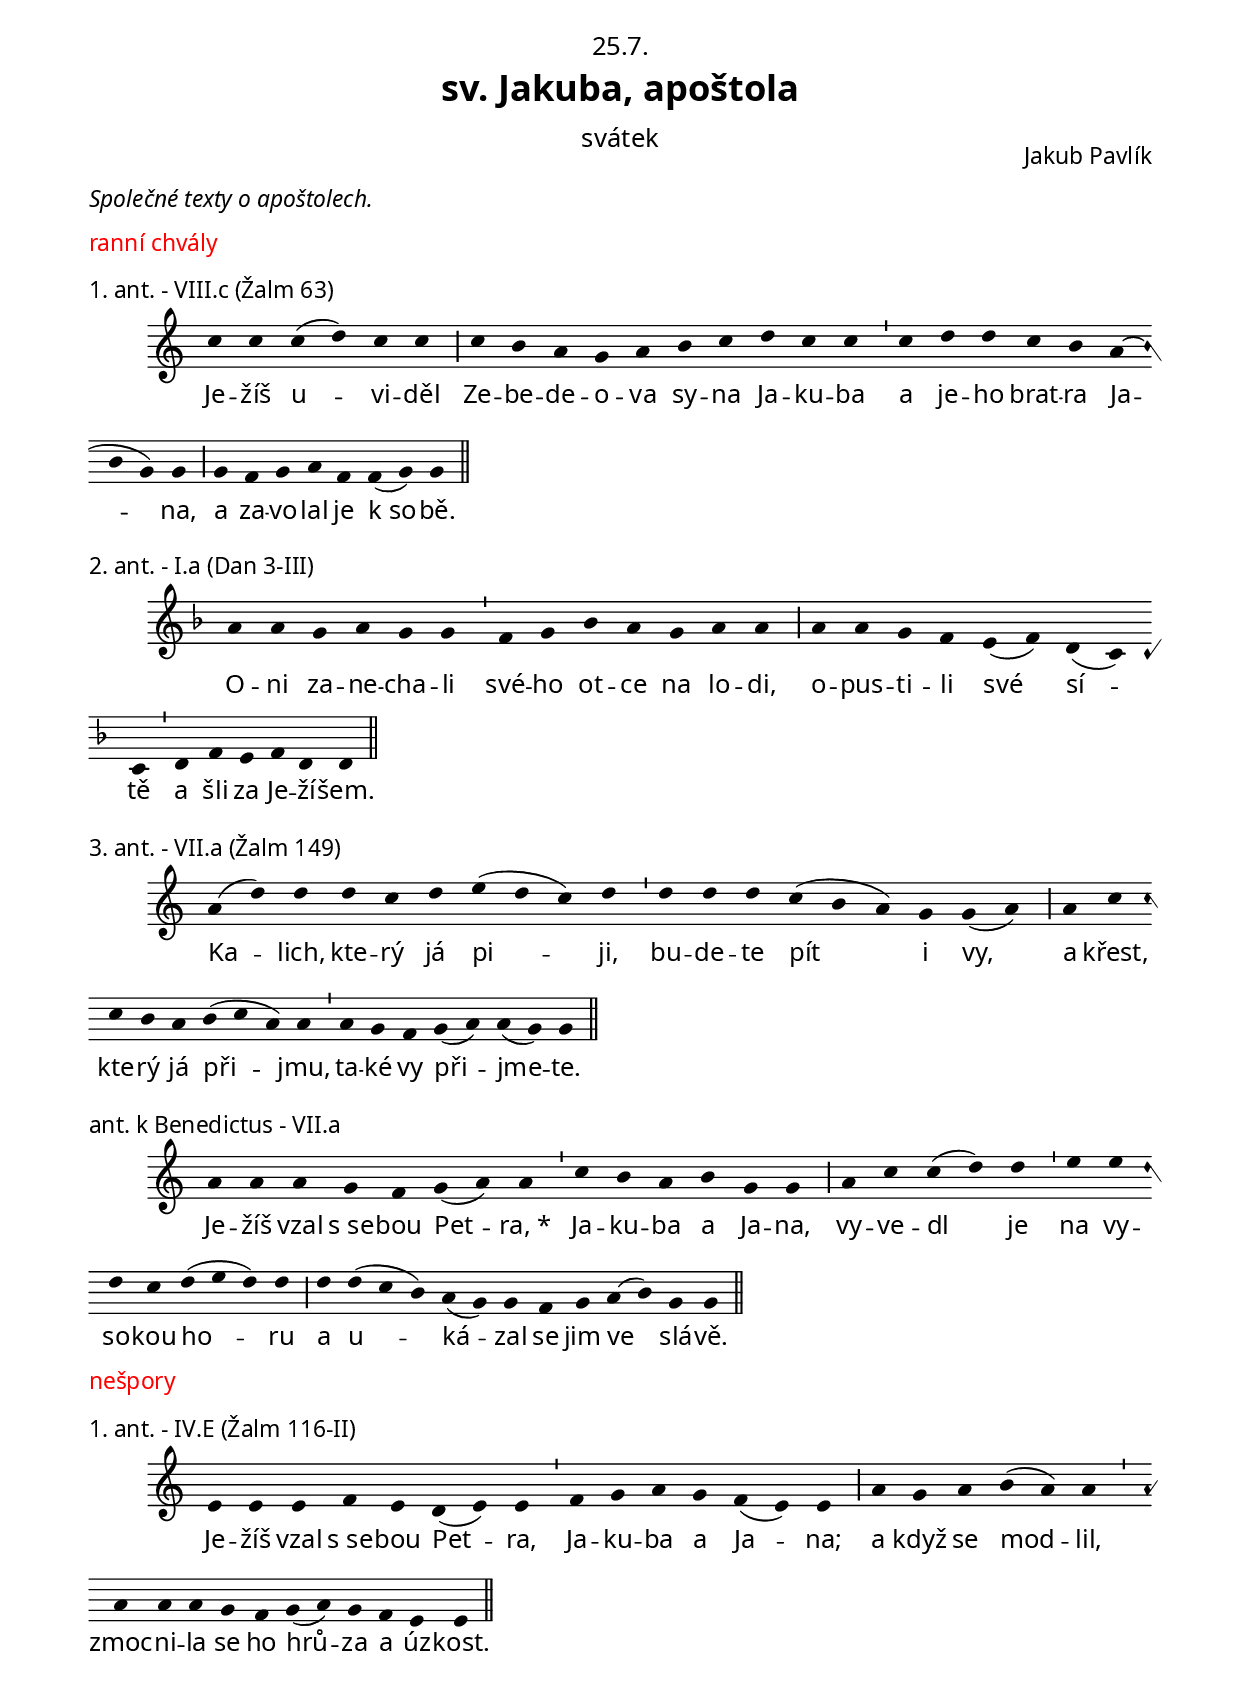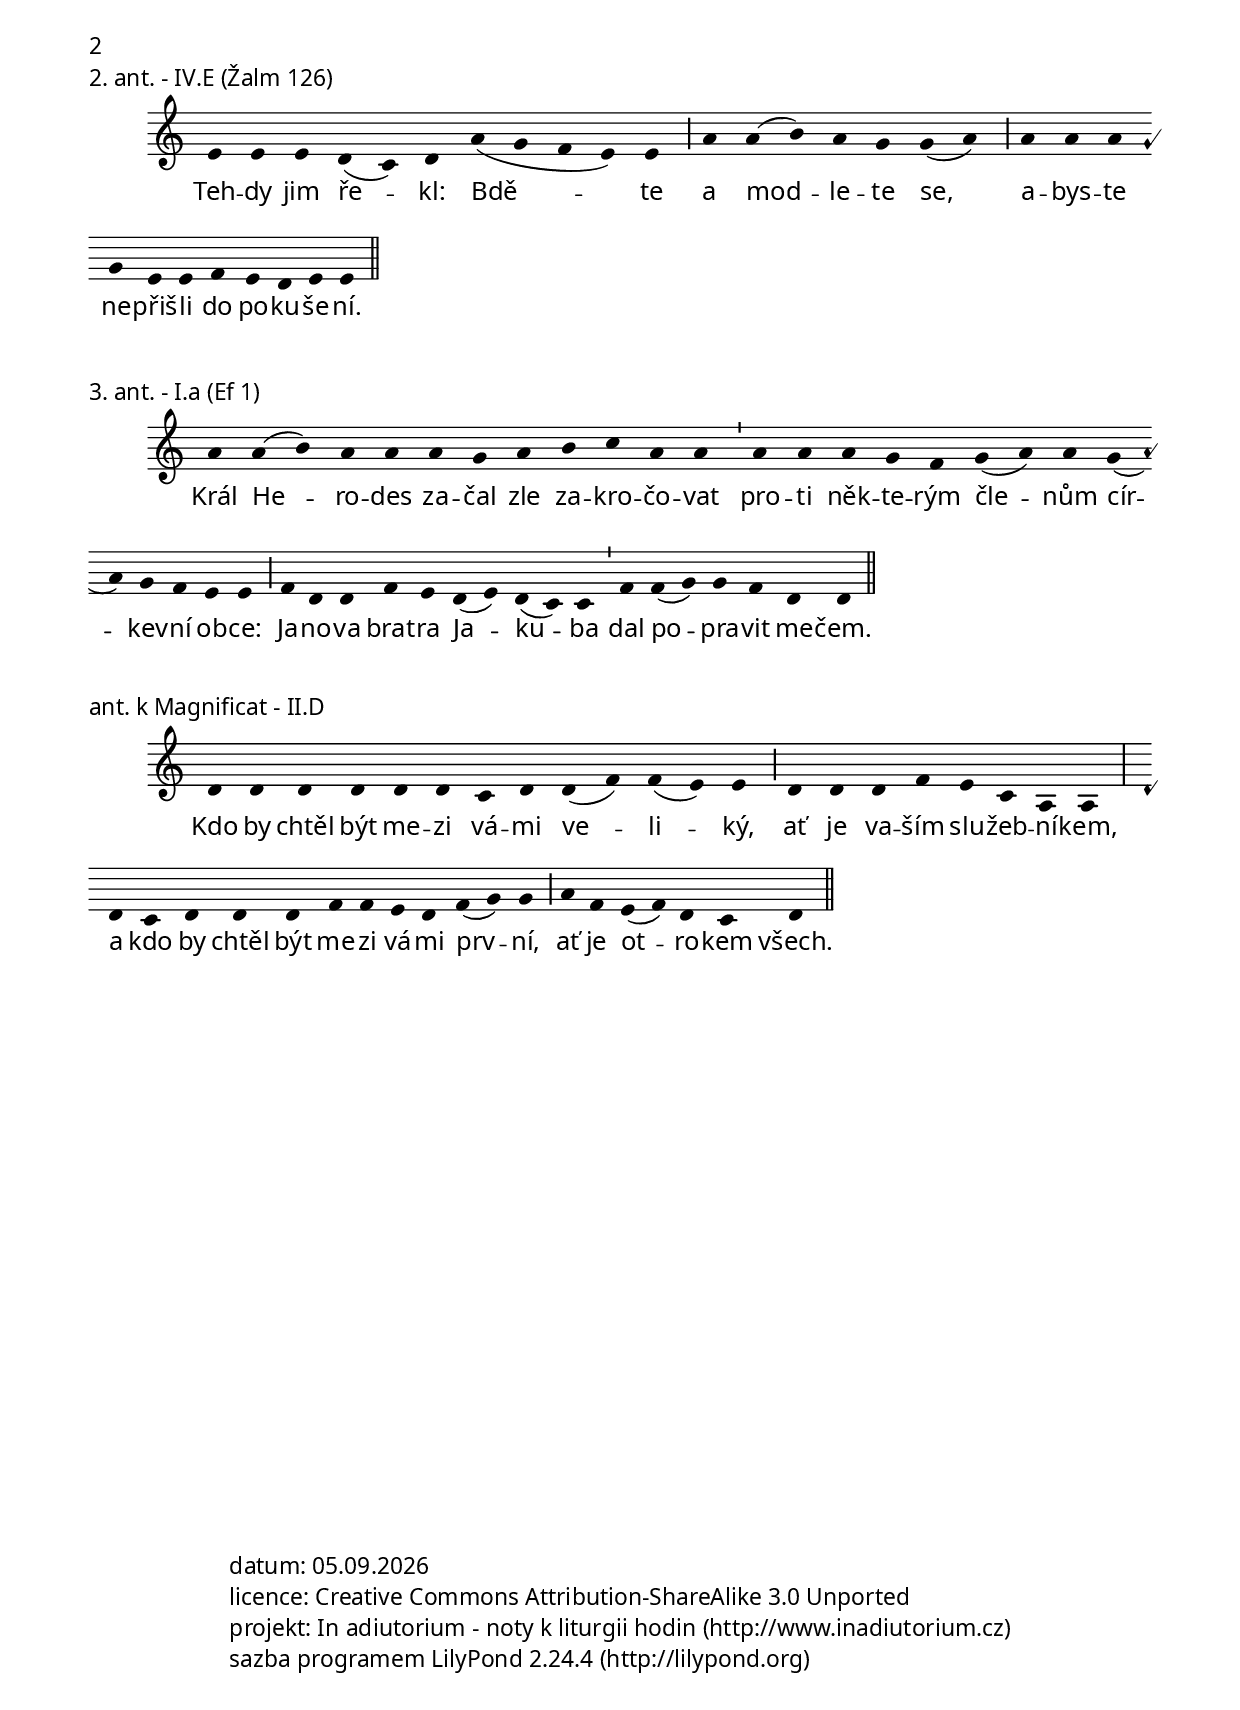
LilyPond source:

\version "2.15.40"

\include "../spolecne.ly"
\include "../dilyresponsorii.ly"

\header {
  title = \markup\titleSvatek
            "sv. Jakuba, apoštola"
            svátek
            25.7.
  composer = "Jakub Pavlík"
}

\markup\communia #'(#:apostol)

\markup {\nadpisHodinka {"ranní chvály"}}

\score {
  \relative c'' {
    \choralniRezim
    c4 c c( d) c c \barMaior
    c b a g a b c d c c \barMin
    c d d c b a( b g) g \barMaior
    g f g a f f( g) g \barFinalis
  }
  \addlyrics {
    Je -- žíš u -- vi -- děl
    Ze -- be -- de -- o -- va sy -- na Ja -- ku -- ba
    a je -- ho brat -- ra Ja -- na,
    a za -- vo -- lal je k_so -- bě.
  }
  \header {
    quid = "1. ant."
    modus = "VIII"
    differentia = "c"
    psalmus = "Žalm 63"
    id = "rch-a1"
    piece = \markup {\sestavTitulek}
  }
}

\score {
  \relative c'' {
    \choralniRezim
    \key f \major
    a4 a g a g g \barMin
    f g bes a g a a \barMaior
    a a g f e( f) d( c) c \barMin
    d f e f d d \barFinalis
  }
  \addlyrics {
    O -- ni za -- ne -- cha -- li
    své -- ho ot -- ce na lo -- di,
    o -- pus -- ti -- li své sí -- tě
    a šli za Je -- ží -- šem.
  }
  \header {
    quid = "2. ant."
    modus = "I"
    differentia = "a"
    psalmus = "Dan 3-III"
    fial = "commune/commune_apostol.ly#1ne-a2?cast=3-4"
    id = "rch-a2"
    piece = \markup {\sestavTitulek}
  }
}

\score {
  \relative c'' {
    \choralniRezim
    a4( d) d d c d e( d c) d \barMin d d d c( b a) g g( a) \barMaior
    a c c b a b( c a) a \barMin a g f g( a) a( g) g \barFinalis
  }
  \addlyrics {
    Ka -- lich, kte -- rý já pi -- ji, bu -- de -- te pít i vy,
    a křest, kte -- rý já při -- jmu, ta -- ké vy při -- jme -- te.
  }
  \header {
    quid = "3. ant."
    modus = "VII"
    differentia = "a"
    psalmus = "Žalm 149"
    id = "rch-a3"
    piece = \markup {\sestavTitulek}
  }
}

\score {
  \relative c'' {
    \choralniRezim
    a4 a a g f g( a) a \barMin c b a b g g \barMaior
    a c c( d) d \barMin e e d c d( e d) d \barMaior
    d d( c b) a( g) g f g a( b) g g \barFinalis
  }
  \addlyrics {
    Je -- žíš vzal s_se -- bou Pet -- ra,_* Ja -- ku -- ba a Ja -- na,
    vy -- ve -- dl je na vy -- so -- kou ho -- ru
    a u -- ká -- zal se jim ve slá -- vě.
  }
  \header {
    quid = "ant. k Benedictus"
    modus = "VII"
    differentia = "a"
    psalmus = ""
    id = "rch-aben"
    fons = "6.8. Proměnění Páně, 2. nešp., 1. ant."
    fial = "sanktoral/0806promenenipane.ly#2ne-a1"
    piece = \markup {\sestavTitulekBezZalmu}
  }
}

\markup {\nadpisHodinka {"nešpory"}}

\score {
  \relative c' {
    \choralniRezim
    e4 e e f e d( e) e \barMin
    f g a g f( e) e \barMaior
    a g a b( a) a \barMin
    a a a g f g( a) g f e e \barFinalis
  }
  \addlyrics {
    Je -- žíš vzal s_se -- bou Pet -- ra,
    Ja -- ku -- ba a Ja -- na;
    a když se mod -- lil,
    zmoc -- ni -- la se ho hrů -- za a úz -- kost.
  }
  \header {
    quid = "1. ant."
    modus = "IV"
    differentia = "E"
    psalmus = "Žalm 116-II"
    id = "ne-a1"
    piece = \markup {\sestavTitulek}
  }
}

\score {
  \relative c' {
    \choralniRezim
    e4 e e d( c) d a'( g f e) e \barMaior
    a a( b) a g g( a) \barMaior
    a a a g e e f e d e e \barFinalis
  }
  \addlyrics {
    Teh -- dy jim ře -- kl: Bdě -- te
    a mod -- le -- te se,
    a -- bys -- te ne -- přiš -- li do po -- ku -- še -- ní.
  }
  \header {
    quid = "2. ant."
    modus = "IV"
    differentia = "E"
    psalmus = "Žalm 126"
    placet = "poměrně divoká; frázování není úplně nejšťastnější"
    id = "ne-a2"
    piece = \markup {\sestavTitulek}
  }
}

\score {
  \relative c'' {
    \choralniRezim
    a4 a( b) a a a g a b c a a \barMin
    a a a g f g( a) a g( a) g f e e \barMaior
    f d d f e d( e) d( c) c \barMin
    f f( g) g f d d \barFinalis
  }
  \addlyrics {
    Král He -- ro -- des za -- čal zle za -- kro -- čo -- vat
    pro -- ti něk -- te -- rým čle -- nům cír -- kev -- ní ob -- ce:
    Ja -- no -- va brat -- ra Ja -- ku -- ba
    dal po -- pra -- vit me -- čem.
  }
  \header {
    quid = "3. ant."
    modus = "I"
    differentia = "a"
    psalmus = "Ef 1"
    id = "ne-a3"
    piece = \markup {\sestavTitulek}
  }
}

\score {
  \relative c' {
    \choralniRezim
    d4 d d d d d c d d( f) f( e) e \barMaior
    d d d f e c a a \barMax
    d c d d d f f e d f( g) g \barMaior
    a f e( f) d c d \barFinalis
  }
  \addlyrics {
    Kdo by chtěl být me -- zi vá -- mi ve -- li -- ký,
    ať je va -- ším slu -- žeb -- ní -- kem,
    a kdo by chtěl být me -- zi vá -- mi prv -- ní,
    ať je ot -- ro -- kem všech.
  }
  \header {
    quid = "ant. k Magnificat"
    modus = "II"
    differentia = "D"
    psalmus = ""
    id = "ne-amag"
    piece = \markup {\sestavTitulekBezZalmu}
  }
}